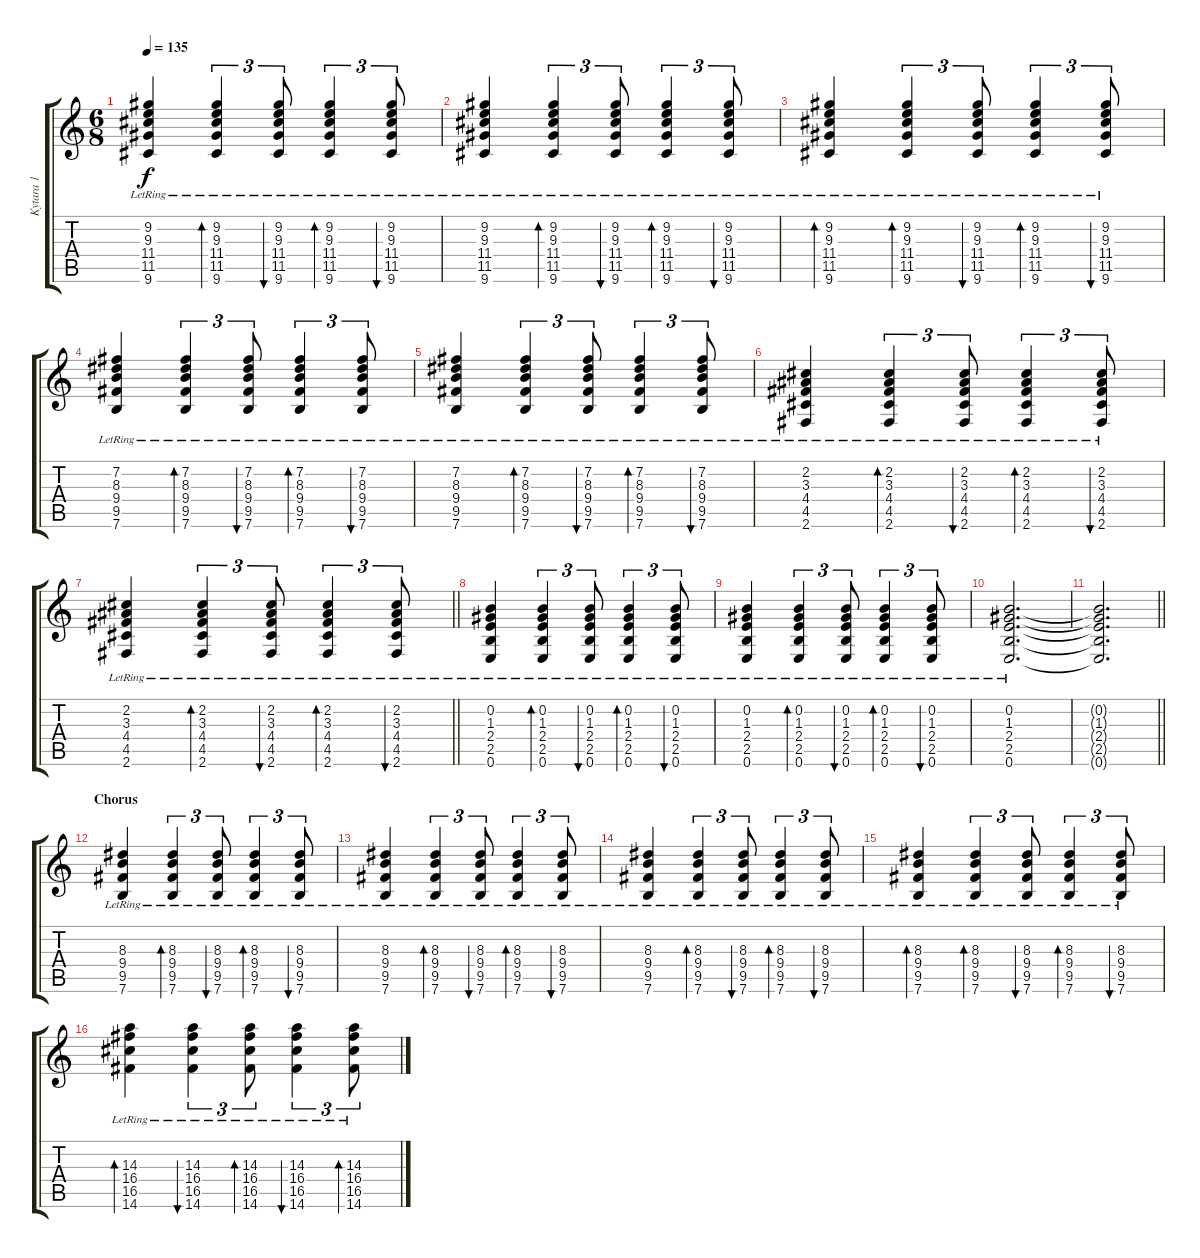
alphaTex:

\track ("Kytara 1" "Kytara 1") {instrument acousticguitarnylon}
\staff {score tabs}
\tuning (E4 B3 G3 D3 A2 E2) {hide}
\ts (6 8)
\tempo 135
\clef g2
\ks c
(9.2 9.3{lr} 11.4{lr} 11.5{lr} 9.6{lr}).4{dy f} (9.2 9.3{lr} 11.4{lr} 11.5{lr} 9.6{lr}).4{tu (3 2) bd 60} (9.2 9.3{lr} 11.4{lr} 11.5{lr} 9.6{lr}).8{tu (3 2) bu 60} (9.2 9.3{lr} 11.4{lr} 11.5{lr} 9.6{lr}).4{tu (3 2) bd 60} (9.2 9.3{lr} 11.4{lr} 11.5{lr} 9.6{lr}).8{tu (3 2) bu 60} |
(9.2 9.3{lr} 11.4{lr} 11.5{lr} 9.6{lr}).4 (9.2 9.3{lr} 11.4{lr} 11.5{lr} 9.6{lr}).4{tu (3 2) bd 60} (9.2 9.3{lr} 11.4{lr} 11.5{lr} 9.6{lr}).8{tu (3 2) bu 60} (9.2 9.3{lr} 11.4{lr} 11.5{lr} 9.6{lr}).4{tu (3 2) bd 60} (9.2 9.3{lr} 11.4{lr} 11.5{lr} 9.6{lr}).8{tu (3 2) bu 60} |
(9.2 9.3{lr} 11.4{lr} 11.5{lr} 9.6{lr}).4{bd 60} (9.2 9.3{lr} 11.4{lr} 11.5{lr} 9.6{lr}).4{tu (3 2) bd 60} (9.2 9.3{lr} 11.4{lr} 11.5{lr} 9.6{lr}).8{tu (3 2) bu 60} (9.2 9.3{lr} 11.4{lr} 11.5{lr} 9.6{lr}).4{tu (3 2) bd 60} (9.2 9.3{lr} 11.4{lr} 11.5{lr} 9.6{lr}).8{tu (3 2) bu 60} |
(7.2 8.3{lr} 9.4{lr} 9.5{lr} 7.6{lr}).4 (7.2 8.3{lr} 9.4{lr} 9.5{lr} 7.6{lr}).4{tu (3 2) bd 60} (7.2 8.3{lr} 9.4{lr} 9.5{lr} 7.6{lr}).8{tu (3 2) bu 60} (7.2 8.3{lr} 9.4{lr} 9.5{lr} 7.6{lr}).4{tu (3 2) bd 60} (7.2 8.3{lr} 9.4{lr} 9.5{lr} 7.6{lr}).8{tu (3 2) bu 60} |
(7.2 8.3{lr} 9.4{lr} 9.5{lr} 7.6{lr}).4 (7.2 8.3{lr} 9.4{lr} 9.5{lr} 7.6{lr}).4{tu (3 2) bd 60} (7.2 8.3{lr} 9.4{lr} 9.5{lr} 7.6{lr}).8{tu (3 2) bu 60} (7.2 8.3{lr} 9.4{lr} 9.5{lr} 7.6{lr}).4{tu (3 2) bd 60} (7.2 8.3{lr} 9.4{lr} 9.5{lr} 7.6{lr}).8{tu (3 2) bu 60} |
(2.2 3.3{lr} 4.4{lr} 4.5{lr} 2.6{lr}).4 (2.2 3.3{lr} 4.4{lr} 4.5{lr} 2.6{lr}).4{tu (3 2) bd 60} (2.2 3.3{lr} 4.4{lr} 4.5{lr} 2.6{lr}).8{tu (3 2) bu 60} (2.2 3.3{lr} 4.4{lr} 4.5{lr} 2.6{lr}).4{tu (3 2) bd 60} (2.2 3.3{lr} 4.4{lr} 4.5{lr} 2.6{lr}).8{tu (3 2) bu 60} |
\barLineRight lightlight
(2.2 3.3{lr} 4.4{lr} 4.5{lr} 2.6{lr}).4 (2.2 3.3{lr} 4.4{lr} 4.5{lr} 2.6{lr}).4{tu (3 2) bd 60} (2.2 3.3{lr} 4.4{lr} 4.5{lr} 2.6{lr}).8{tu (3 2) bu 60} (2.2 3.3{lr} 4.4{lr} 4.5{lr} 2.6{lr}).4{tu (3 2) bd 60} (2.2 3.3{lr} 4.4{lr} 4.5{lr} 2.6{lr}).8{tu (3 2) bu 60} |
(0.2 1.3{lr} 2.4{lr} 2.5{lr} 0.6{lr}).4 (0.2 1.3{lr} 2.4{lr} 2.5{lr} 0.6{lr}).4{tu (3 2) bd 60} (0.2 1.3{lr} 2.4{lr} 2.5{lr} 0.6{lr}).8{tu (3 2) bu 60} (0.2 1.3{lr} 2.4{lr} 2.5{lr} 0.6{lr}).4{tu (3 2) bd 60} (0.2 1.3{lr} 2.4{lr} 2.5{lr} 0.6{lr}).8{tu (3 2) bu 60} |
(0.2 1.3{lr} 2.4{lr} 2.5{lr} 0.6{lr}).4 (0.2 1.3{lr} 2.4{lr} 2.5{lr} 0.6{lr}).4{tu (3 2) bd 60} (0.2 1.3{lr} 2.4{lr} 2.5{lr} 0.6{lr}).8{tu (3 2) bu 60} (0.2 1.3{lr} 2.4{lr} 2.5{lr} 0.6{lr}).4{tu (3 2) bd 60} (0.2 1.3{lr} 2.4{lr} 2.5{lr} 0.6{lr}).8{tu (3 2) bu 60} |
(0.2 1.3{lr} 2.4{lr} 2.5{lr} 0.6{lr}).2{d} |
\barLineRight lightlight
(0.2{t} 1.3{t} 2.4{t} 2.5{t} 0.6{t}).2{d} |
\section ("" "Chorus")
(8.3{lr} 9.4{lr} 9.5{lr} 7.6{lr}).4 (8.3{lr} 9.4{lr} 9.5{lr} 7.6{lr}).4{tu (3 2) bd 60} (8.3{lr} 9.4{lr} 9.5{lr} 7.6{lr}).8{tu (3 2) bu 60} (8.3{lr} 9.4{lr} 9.5{lr} 7.6{lr}).4{tu (3 2) bd 60} (8.3{lr} 9.4{lr} 9.5{lr} 7.6{lr}).8{tu (3 2) bu 60} |
(8.3{lr} 9.4{lr} 9.5{lr} 7.6{lr}).4 (8.3{lr} 9.4{lr} 9.5{lr} 7.6{lr}).4{tu (3 2) bd 60} (8.3{lr} 9.4{lr} 9.5{lr} 7.6{lr}).8{tu (3 2) bu 60} (8.3{lr} 9.4{lr} 9.5{lr} 7.6{lr}).4{tu (3 2) bd 60} (8.3{lr} 9.4{lr} 9.5{lr} 7.6{lr}).8{tu (3 2) bu 60} |
(8.3{lr} 9.4{lr} 9.5{lr} 7.6{lr}).4 (8.3{lr} 9.4{lr} 9.5{lr} 7.6{lr}).4{tu (3 2) bd 60} (8.3{lr} 9.4{lr} 9.5{lr} 7.6{lr}).8{tu (3 2) bu 60} (8.3{lr} 9.4{lr} 9.5{lr} 7.6{lr}).4{tu (3 2) bd 60} (8.3{lr} 9.4{lr} 9.5{lr} 7.6{lr}).8{tu (3 2) bu 60} |
(8.3{lr} 9.4{lr} 9.5{lr} 7.6{lr}).4{bd 60} (8.3{lr} 9.4{lr} 9.5{lr} 7.6{lr}).4{tu (3 2) bd 60} (8.3{lr} 9.4{lr} 9.5{lr} 7.6{lr}).8{tu (3 2) bu 60} (8.3{lr} 9.4{lr} 9.5{lr} 7.6{lr}).4{tu (3 2) bd 60} (8.3{lr} 9.4{lr} 9.5{lr} 7.6{lr}).8{tu (3 2) bu 60} |
(14.3{lr} 16.4{lr} 16.5{lr} 14.6{lr}).4{bd 60} (14.3{lr} 16.4{lr} 16.5{lr} 14.6{lr}).4{tu (3 2) bu 60} (14.3{lr} 16.4{lr} 16.5{lr} 14.6{lr}).8{tu (3 2) bd 60} (14.3{lr} 16.4{lr} 16.5{lr} 14.6{lr}).4{tu (3 2) bu 60} (14.3{lr} 16.4{lr} 16.5{lr} 14.6{lr}).8{tu (3 2) bd 60}
